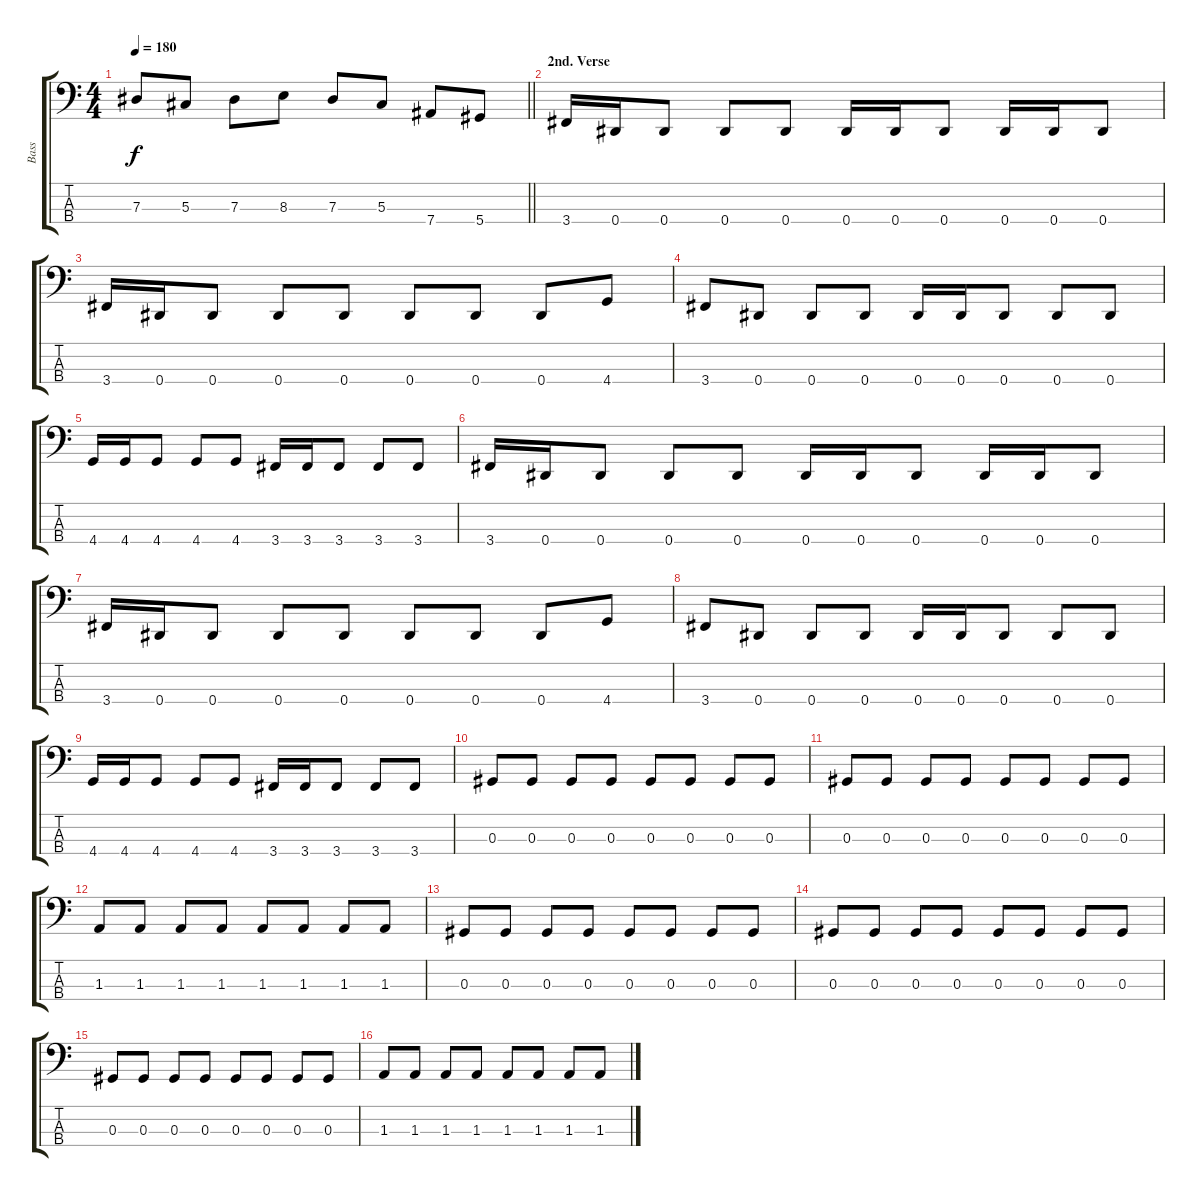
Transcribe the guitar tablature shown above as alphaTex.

\track ("Bass" "Bass") {instrument electricbasspick}
\staff {score tabs}
\tuning (Gb2 Db2 Ab1 Eb1) {hide}
\ts (4 4)
\tempo 180
\clef f4
\barLineRight lightlight
\ks c
7.3.8{dy f} 5.3.8 7.3.8 8.3.8 7.3.8 5.3.8 7.4.8 5.4.8 |
\section ("" "2nd. Verse")
3.4.16 0.4.16 0.4.8 0.4.8 0.4.8 0.4.16 0.4.16 0.4.8 0.4.16 0.4.16 0.4.8 |
3.4.16 0.4.16 0.4.8 0.4.8 0.4.8 0.4.8 0.4.8 0.4.8 4.4.8 |
3.4.8 0.4.8 0.4.8 0.4.8 0.4.16 0.4.16 0.4.8 0.4.8 0.4.8 |
4.4.16 4.4.16 4.4.8 4.4.8 4.4.8 3.4.16 3.4.16 3.4.8 3.4.8 3.4.8 |
3.4.16 0.4.16 0.4.8 0.4.8 0.4.8 0.4.16 0.4.16 0.4.8 0.4.16 0.4.16 0.4.8 |
3.4.16 0.4.16 0.4.8 0.4.8 0.4.8 0.4.8 0.4.8 0.4.8 4.4.8 |
3.4.8 0.4.8 0.4.8 0.4.8 0.4.16 0.4.16 0.4.8 0.4.8 0.4.8 |
4.4.16 4.4.16 4.4.8 4.4.8 4.4.8 3.4.16 3.4.16 3.4.8 3.4.8 3.4.8 |
0.3.8 0.3.8 0.3.8 0.3.8 0.3.8 0.3.8 0.3.8 0.3.8 |
0.3.8 0.3.8 0.3.8 0.3.8 0.3.8 0.3.8 0.3.8 0.3.8 |
1.3.8 1.3.8 1.3.8 1.3.8 1.3.8 1.3.8 1.3.8 1.3.8 |
0.3.8 0.3.8 0.3.8 0.3.8 0.3.8 0.3.8 0.3.8 0.3.8 |
0.3.8 0.3.8 0.3.8 0.3.8 0.3.8 0.3.8 0.3.8 0.3.8 |
0.3.8 0.3.8 0.3.8 0.3.8 0.3.8 0.3.8 0.3.8 0.3.8 |
1.3.8 1.3.8 1.3.8 1.3.8 1.3.8 1.3.8 1.3.8 1.3.8
